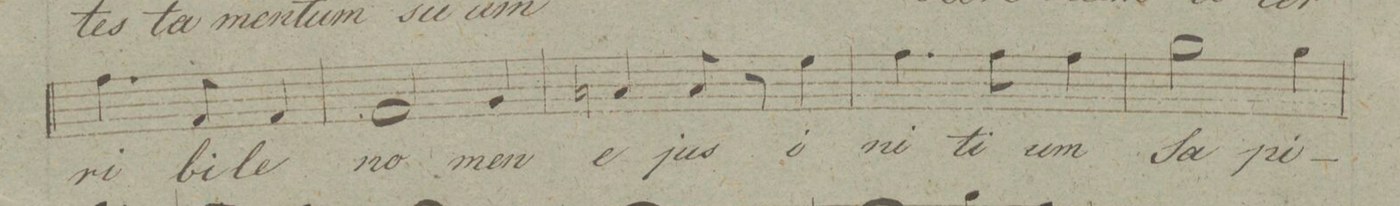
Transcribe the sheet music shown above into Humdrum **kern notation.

**kern	**text	**dynam
*I"Canto.	*	*
*clefC1	*	*
*k[f#]	*	*
*M3/4	*	*
4.dd\	-ri-	.
8d/	-bi-	.
4d/	-le	.
=88	=88	=88
2d/	no-	.
4e/	-men	.
=89	=89	=89
4fn/	e-	.
8f/	-jus	.
8r	.	.
4cc\	i-	.
=90	=90	=90
4.dd\	-ni-	.
8dd\	-ti-	.
4dd\	-um	.
=91	=91	=91
2ee\	Sa-	.
4ee\	-pi-	.
=92	=92	=92
*-	*-	*-
